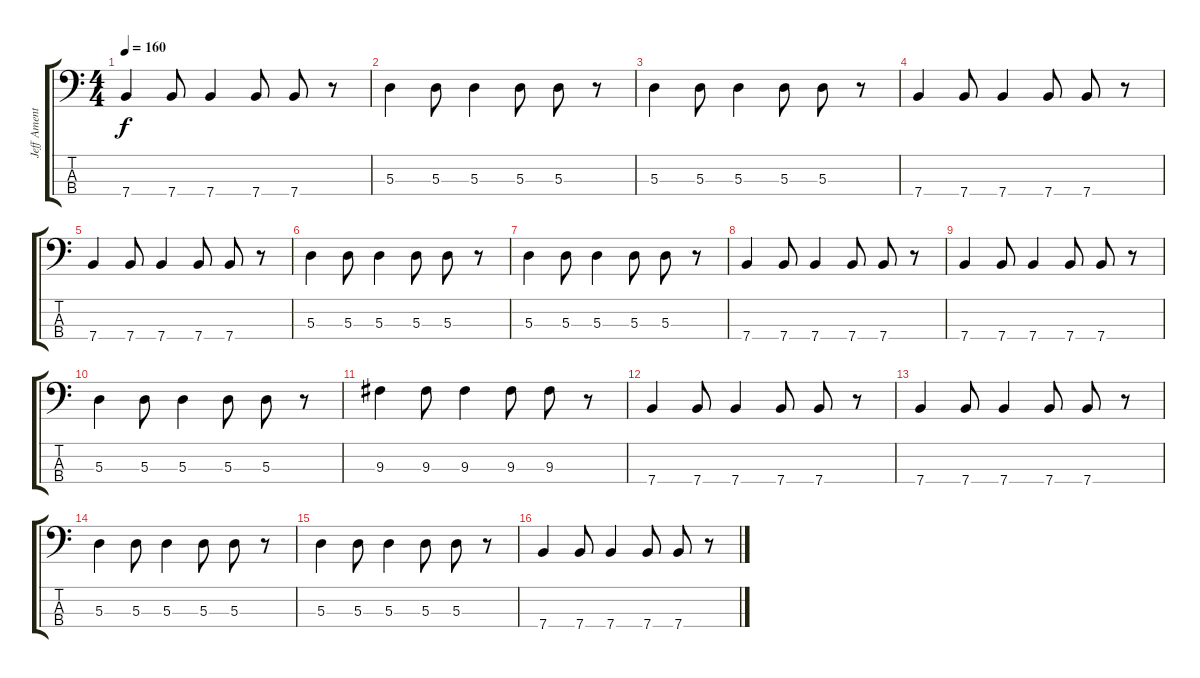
\track ("Jeff Ament" "Jeff Ament") {instrument electricbasspick}
\staff {score tabs}
\tuning (G2 D2 A1 E1) {hide}
\ts (4 4)
\tempo 160
\clef f4
\ks c
7.4.4{dy f instrument electricbasspick} 7.4.8 7.4.4 7.4.8 7.4.8 r.8 |
5.3.4 5.3.8 5.3.4 5.3.8 5.3.8 r.8 |
5.3.4 5.3.8 5.3.4 5.3.8 5.3.8 r.8 |
7.4.4 7.4.8 7.4.4 7.4.8 7.4.8 r.8 |
7.4.4 7.4.8 7.4.4 7.4.8 7.4.8 r.8 |
5.3.4 5.3.8 5.3.4 5.3.8 5.3.8 r.8 |
5.3.4 5.3.8 5.3.4 5.3.8 5.3.8 r.8 |
7.4.4 7.4.8 7.4.4 7.4.8 7.4.8 r.8 |
7.4.4 7.4.8 7.4.4 7.4.8 7.4.8 r.8 |
5.3.4 5.3.8 5.3.4 5.3.8 5.3.8 r.8 |
9.3.4 9.3.8 9.3.4 9.3.8 9.3.8 r.8 |
7.4.4 7.4.8 7.4.4 7.4.8 7.4.8 r.8 |
7.4.4 7.4.8 7.4.4 7.4.8 7.4.8 r.8 |
5.3.4 5.3.8 5.3.4 5.3.8 5.3.8 r.8 |
5.3.4 5.3.8 5.3.4 5.3.8 5.3.8 r.8 |
7.4.4 7.4.8 7.4.4 7.4.8 7.4.8 r.8
